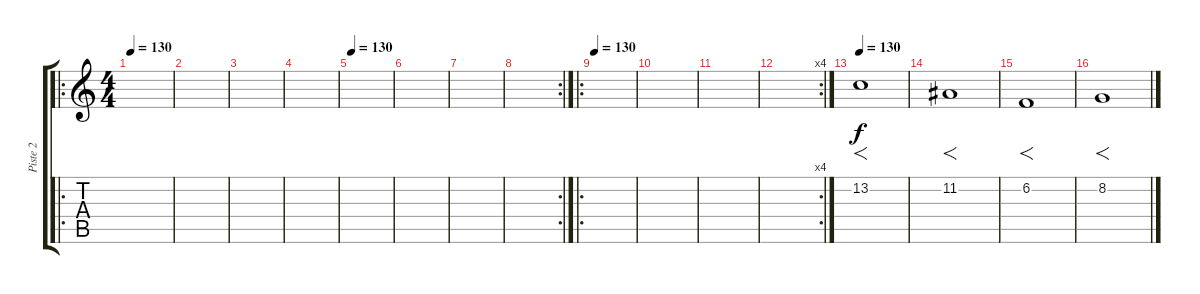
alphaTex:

\track ("Piste 2" "Piste 2") {instrument violin}
\staff {score tabs}
\tuning (E4 B3 G3 D3 A2 E2) {hide}
\ro
\ts (4 4)
\tempo 130
\clef g2
\ks c
|
|
|
|
\tempo 130
|
|
|
\rc 2
|
\ro
\tempo 130
|
|
|
\rc 4
|
\tempo 130
13.2.1{f} |
11.2.1{f} |
6.2.1{f} |
8.2.1{f}
